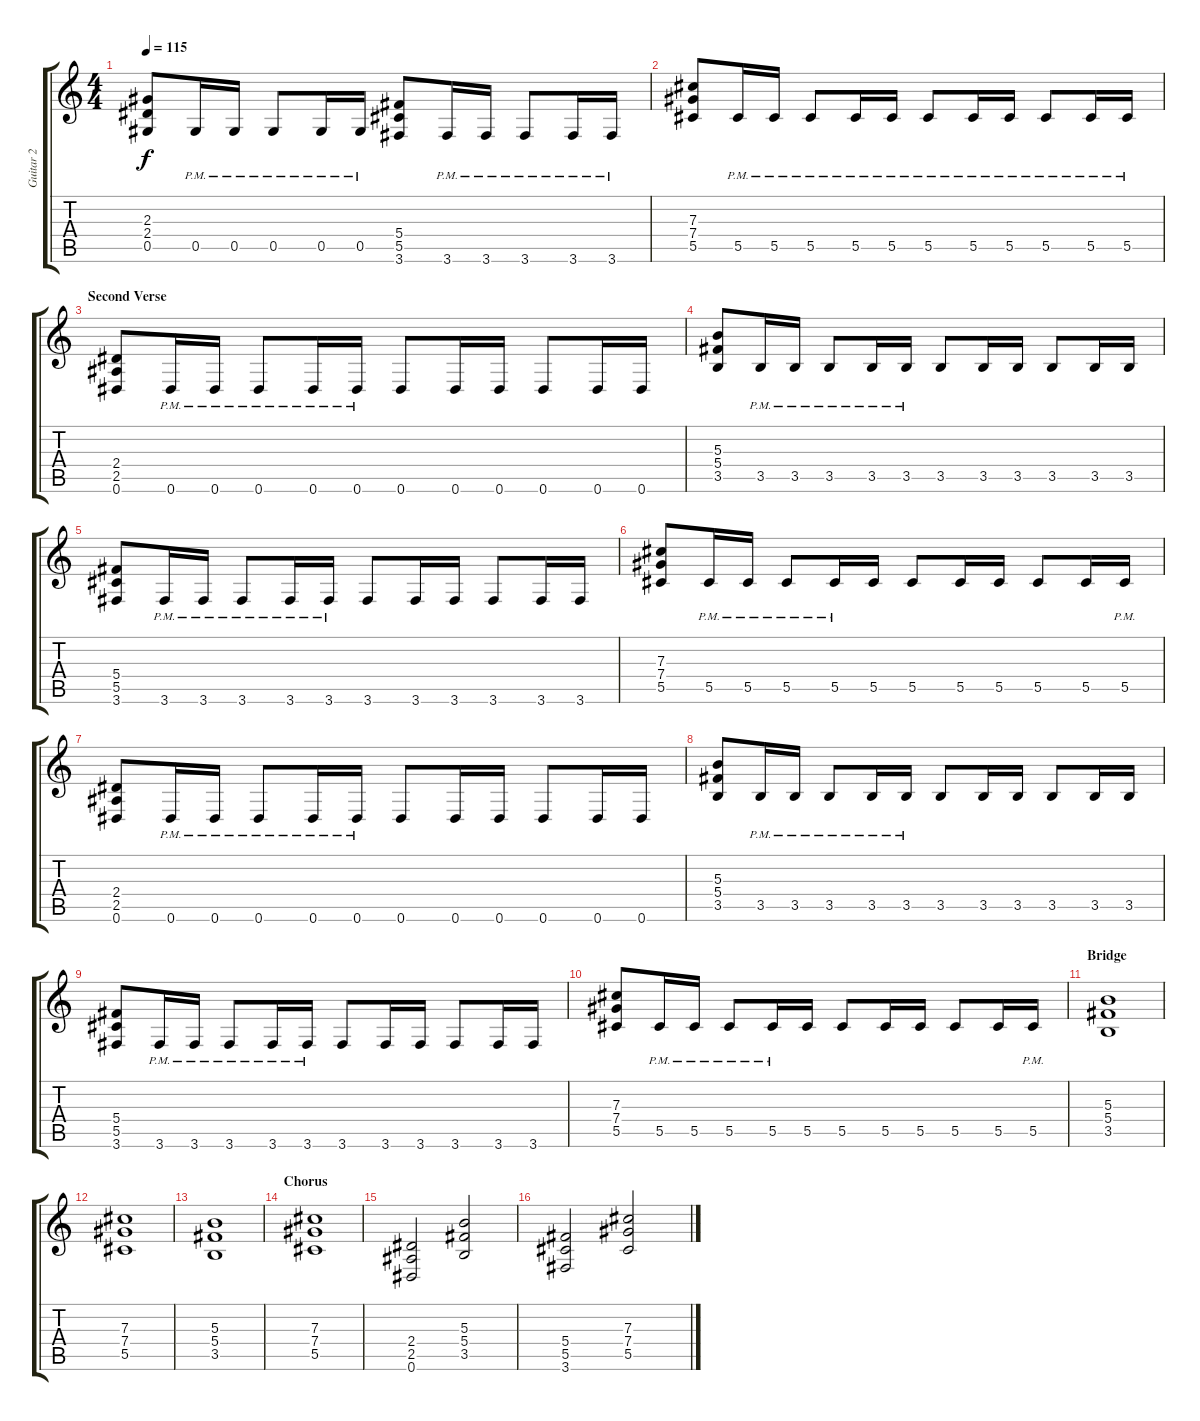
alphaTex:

\track ("Guitar 2" "Guitar 2") {instrument distortionguitar}
\staff {score tabs}
\tuning (Eb4 Bb3 Gb3 Db3 Ab2 Eb2) {hide}
\ts (4 4)
\tempo 115
\clef g2
\ks c
(2.3 2.4 0.5).8{dy f} 0.5{pm}.16 0.5{pm}.16 0.5{pm}.8 0.5{pm}.16 0.5{pm}.16 (5.4 5.5 3.6).8 3.6{pm}.16 3.6{pm}.16 3.6{pm}.8 3.6{pm}.16 3.6{pm}.16 |
(7.3 7.4 5.5).8 5.5{pm}.16 5.5{pm}.16 5.5{pm}.8 5.5{pm}.16 5.5{pm}.16 5.5{pm}.8 5.5{pm}.16 5.5{pm}.16 5.5{pm}.8 5.5{pm}.16 5.5{pm}.16 |
\section ("" "Second Verse")
(2.4 2.5 0.6).8 0.6{pm}.16 0.6{pm}.16 0.6{pm}.8 0.6{pm}.16 0.6{pm}.16 0.6.8 0.6.16 0.6.16 0.6.8 0.6.16 0.6.16 |
(5.3 5.4 3.5).8 3.5{pm}.16 3.5{pm}.16 3.5{pm}.8 3.5{pm}.16 3.5{pm}.16 3.5.8 3.5.16 3.5.16 3.5.8 3.5.16 3.5.16 |
(5.4 5.5 3.6).8 3.6{pm}.16 3.6{pm}.16 3.6{pm}.8 3.6{pm}.16 3.6{pm}.16 3.6.8 3.6.16 3.6.16 3.6.8 3.6.16 3.6.16 |
(7.3 7.4 5.5).8 5.5{pm}.16 5.5{pm}.16 5.5{pm}.8 5.5{pm}.16 5.5.16 5.5.8 5.5.16 5.5.16 5.5.8 5.5.16 5.5{pm}.16 |
(2.4 2.5 0.6).8 0.6{pm}.16 0.6{pm}.16 0.6{pm}.8 0.6{pm}.16 0.6{pm}.16 0.6.8 0.6.16 0.6.16 0.6.8 0.6.16 0.6.16 |
(5.3 5.4 3.5).8 3.5{pm}.16 3.5{pm}.16 3.5{pm}.8 3.5{pm}.16 3.5{pm}.16 3.5.8 3.5.16 3.5.16 3.5.8 3.5.16 3.5.16 |
(5.4 5.5 3.6).8 3.6{pm}.16 3.6{pm}.16 3.6{pm}.8 3.6{pm}.16 3.6{pm}.16 3.6.8 3.6.16 3.6.16 3.6.8 3.6.16 3.6.16 |
(7.3 7.4 5.5).8 5.5{pm}.16 5.5{pm}.16 5.5{pm}.8 5.5{pm}.16 5.5.16 5.5.8 5.5.16 5.5.16 5.5.8 5.5.16 5.5{pm}.16 |
\section ("" "Bridge")
(5.3 5.4 3.5).1 |
(7.3 7.4 5.5).1 |
(5.3 5.4 3.5).1 |
\section ("" "Chorus")
(7.3 7.4 5.5).1 |
(2.4 2.5 0.6).2 (5.3 5.4 3.5).2 |
(5.4 5.5 3.6).2 (7.3 7.4 5.5).2
